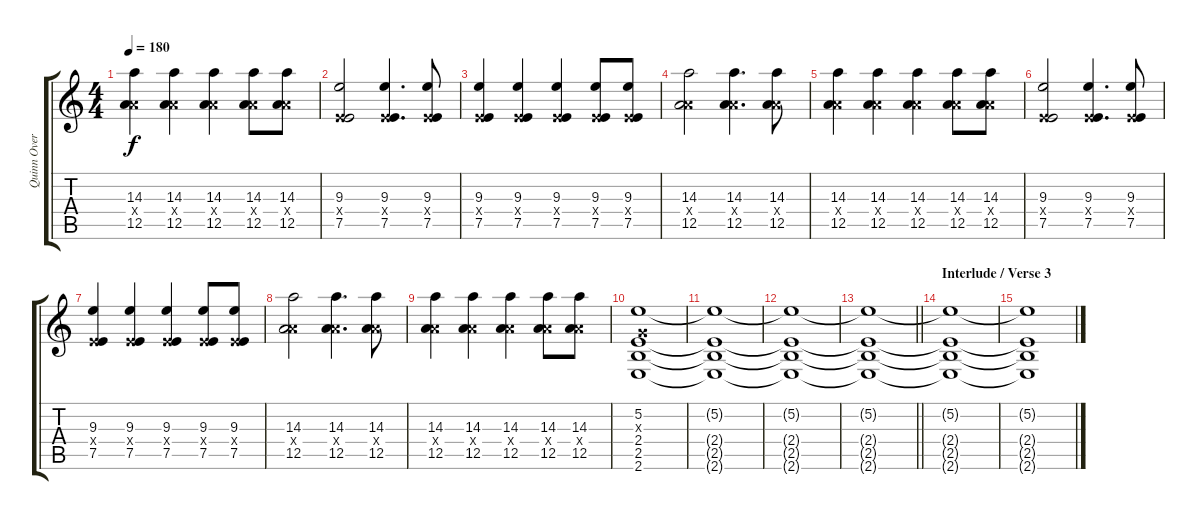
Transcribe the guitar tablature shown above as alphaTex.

\track ("Quinn Overdub" "Quinn Over") {instrument distortionguitar}
\staff {score tabs}
\tuning (E4 B3 G3 D3 A2 D2) {hide}
\ts (4 4)
\tempo 180
\clef g2
\ks c
(14.3 7.4{x} 12.5).4{dy f} (14.3 7.4{x} 12.5).4 (14.3 7.4{x} 12.5).4 (14.3 7.4{x} 12.5).8 (14.3 7.4{x} 12.5).8 |
(9.3 2.4{x} 7.5).2 (9.3 2.4{x} 7.5).4{d} (9.3 2.4{x} 7.5).8 |
(9.3 2.4{x} 7.5).4 (9.3 2.4{x} 7.5).4 (9.3 2.4{x} 7.5).4 (9.3 2.4{x} 7.5).8 (9.3 2.4{x} 7.5).8 |
(14.3 7.4{x} 12.5).2 (14.3 7.4{x} 12.5).4{d} (14.3 7.4{x} 12.5).8 |
(14.3 7.4{x} 12.5).4 (14.3 7.4{x} 12.5).4 (14.3 7.4{x} 12.5).4 (14.3 7.4{x} 12.5).8 (14.3 7.4{x} 12.5).8 |
(9.3 2.4{x} 7.5).2 (9.3 2.4{x} 7.5).4{d} (9.3 2.4{x} 7.5).8 |
(9.3 2.4{x} 7.5).4 (9.3 2.4{x} 7.5).4 (9.3 2.4{x} 7.5).4 (9.3 2.4{x} 7.5).8 (9.3 2.4{x} 7.5).8 |
(14.3 7.4{x} 12.5).2 (14.3 7.4{x} 12.5).4{d} (14.3 7.4{x} 12.5).8 |
(14.3 7.4{x} 12.5).4 (14.3 7.4{x} 12.5).4 (14.3 7.4{x} 12.5).4 (14.3 7.4{x} 12.5).8 (14.3 7.4{x} 12.5).8 |
(5.2 0.3{x} 2.4 2.5 2.6).1 |
(5.2{t} 2.4{t} 2.5{t} 2.6{t}).1 |
(5.2{t} 2.4{t} 2.5{t} 2.6{t}).1 |
\barLineRight lightlight
(5.2{t} 2.4{t} 2.5{t} 2.6{t}).1{volume 0} |
\section ("" "Interlude / Verse 3")
(5.2{t} 2.4{t} 2.5{t} 2.6{t}).1 |
(5.2{t} 2.4{t} 2.5{t} 2.6{t}).1
